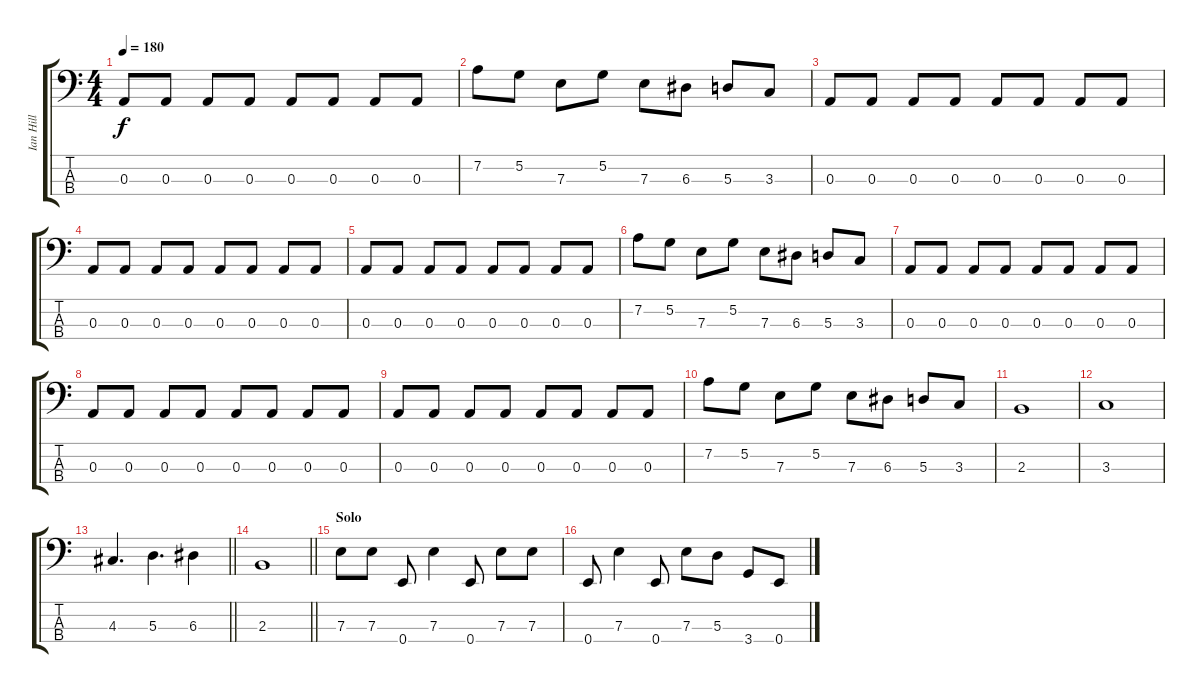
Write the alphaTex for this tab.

\track ("Ian Hill" "Ian Hill") {instrument electricbasspick}
\staff {score tabs}
\tuning (G2 D2 A1 E1) {hide}
\ts (4 4)
\tempo 180
\clef f4
\ks c
0.3.8{dy f} 0.3.8 0.3.8 0.3.8 0.3.8 0.3.8 0.3.8 0.3.8 |
7.2.8 5.2.8 7.3.8 5.2.8 7.3.8 6.3.8 5.3.8 3.3.8 |
0.3.8 0.3.8 0.3.8 0.3.8 0.3.8 0.3.8 0.3.8 0.3.8 |
0.3.8 0.3.8 0.3.8 0.3.8 0.3.8 0.3.8 0.3.8 0.3.8 |
0.3.8 0.3.8 0.3.8 0.3.8 0.3.8 0.3.8 0.3.8 0.3.8 |
7.2.8 5.2.8 7.3.8 5.2.8 7.3.8 6.3.8 5.3.8 3.3.8 |
0.3.8 0.3.8 0.3.8 0.3.8 0.3.8 0.3.8 0.3.8 0.3.8 |
0.3.8 0.3.8 0.3.8 0.3.8 0.3.8 0.3.8 0.3.8 0.3.8 |
0.3.8 0.3.8 0.3.8 0.3.8 0.3.8 0.3.8 0.3.8 0.3.8 |
7.2.8 5.2.8 7.3.8 5.2.8 7.3.8 6.3.8 5.3.8 3.3.8 |
2.3.1 |
3.3.1 |
\barLineRight lightlight
4.3.4{d} 5.3.4{d} 6.3.4 |
\section ("" "")
\barLineRight lightlight
2.3.1 |
\section ("" "Solo")
7.3.8 7.3.8 0.4.8 7.3.4 0.4.8 7.3.8 7.3.8 |
0.4.8 7.3.4 0.4.8 7.3.8 5.3.8 3.4.8 0.4.8
